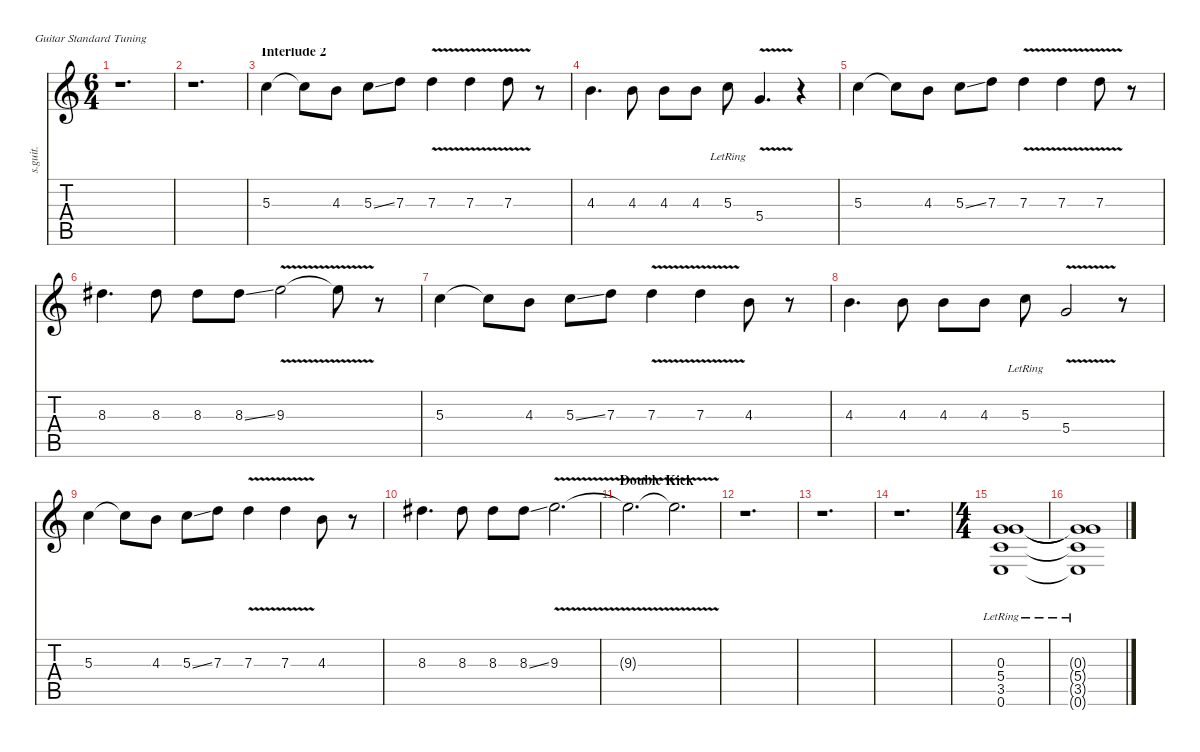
\defaultSystemsLayout 4
\hideDynamics
\bracketExtendMode nobrackets
\track ("Studio Extras" "s.guit.") {instrument distortionguitar}
\staff {score tabs}
\tuning (E4 B3 G3 D3 A2 E2)
\ts (6 4)
\tempo (103 hide)
\clef g2
\ks c
r.1{d dy f} |
r.1{d} |
\section ("" "Interlude 2")
\tempo (108 hide)
5.3.4{lyrics (0 "") lyrics (1 "") lyrics (2 "") lyrics (3 "") lyrics (4 "")} 5.3{t}.8{lyrics (0 "") lyrics (1 "") lyrics (2 "") lyrics (3 "") lyrics (4 "")} 4.3.8{lyrics (0 "") lyrics (1 "") lyrics (2 "") lyrics (3 "") lyrics (4 "")} 5.3{ss}.8{lyrics (0 "") lyrics (1 "") lyrics (2 "") lyrics (3 "") lyrics (4 "")} 7.3.8{lyrics (0 "") lyrics (1 "") lyrics (2 "") lyrics (3 "") lyrics (4 "")} 7.3{v}.4{lyrics (0 "") lyrics (1 "") lyrics (2 "") lyrics (3 "") lyrics (4 "")} 7.3{v}.4{lyrics (0 "") lyrics (1 "") lyrics (2 "") lyrics (3 "") lyrics (4 "")} 7.3{v}.8{lyrics (0 "") lyrics (1 "") lyrics (2 "") lyrics (3 "") lyrics (4 "")} r.8 |
4.3.4{d lyrics (0 "") lyrics (1 "") lyrics (2 "") lyrics (3 "") lyrics (4 "")} 4.3.8{lyrics (0 "") lyrics (1 "") lyrics (2 "") lyrics (3 "") lyrics (4 "")} 4.3.8{lyrics (0 "") lyrics (1 "") lyrics (2 "") lyrics (3 "") lyrics (4 "")} 4.3.8{lyrics (0 "") lyrics (1 "") lyrics (2 "") lyrics (3 "") lyrics (4 "")} 5.3{lr}.8{lyrics (0 "") lyrics (1 "") lyrics (2 "") lyrics (3 "") lyrics (4 "")} 5.4{v}.4{d lyrics (0 "") lyrics (1 "") lyrics (2 "") lyrics (3 "") lyrics (4 "")} r.4 |
5.3.4{lyrics (0 "") lyrics (1 "") lyrics (2 "") lyrics (3 "") lyrics (4 "")} 5.3{t}.8{lyrics (0 "") lyrics (1 "") lyrics (2 "") lyrics (3 "") lyrics (4 "")} 4.3.8{lyrics (0 "") lyrics (1 "") lyrics (2 "") lyrics (3 "") lyrics (4 "")} 5.3{ss}.8{lyrics (0 "") lyrics (1 "") lyrics (2 "") lyrics (3 "") lyrics (4 "")} 7.3.8{lyrics (0 "") lyrics (1 "") lyrics (2 "") lyrics (3 "") lyrics (4 "")} 7.3{v}.4{lyrics (0 "") lyrics (1 "") lyrics (2 "") lyrics (3 "") lyrics (4 "")} 7.3{v}.4{lyrics (0 "") lyrics (1 "") lyrics (2 "") lyrics (3 "") lyrics (4 "")} 7.3{v}.8{lyrics (0 "") lyrics (1 "") lyrics (2 "") lyrics (3 "") lyrics (4 "")} r.8 |
8.3{acc #}.4{d lyrics (0 "") lyrics (1 "") lyrics (2 "") lyrics (3 "") lyrics (4 "")} 8.3{acc #}.8{lyrics (0 "") lyrics (1 "") lyrics (2 "") lyrics (3 "") lyrics (4 "")} 8.3{acc #}.8{lyrics (0 "") lyrics (1 "") lyrics (2 "") lyrics (3 "") lyrics (4 "")} 8.3{ss acc #}.8{lyrics (0 "") lyrics (1 "") lyrics (2 "") lyrics (3 "") lyrics (4 "")} 9.3{v}.2{lyrics (0 "") lyrics (1 "") lyrics (2 "") lyrics (3 "") lyrics (4 "")} 9.3{v t}.8{lyrics (0 "") lyrics (1 "") lyrics (2 "") lyrics (3 "") lyrics (4 "")} r.8 |
5.3.4{lyrics (0 "") lyrics (1 "") lyrics (2 "") lyrics (3 "") lyrics (4 "")} 5.3{t}.8{lyrics (0 "") lyrics (1 "") lyrics (2 "") lyrics (3 "") lyrics (4 "")} 4.3.8{lyrics (0 "") lyrics (1 "") lyrics (2 "") lyrics (3 "") lyrics (4 "")} 5.3{ss}.8{lyrics (0 "") lyrics (1 "") lyrics (2 "") lyrics (3 "") lyrics (4 "")} 7.3.8{lyrics (0 "") lyrics (1 "") lyrics (2 "") lyrics (3 "") lyrics (4 "")} 7.3{v}.4{lyrics (0 "") lyrics (1 "") lyrics (2 "") lyrics (3 "") lyrics (4 "")} 7.3{v}.4{lyrics (0 "") lyrics (1 "") lyrics (2 "") lyrics (3 "") lyrics (4 "")} 4.3.8{lyrics (0 "") lyrics (1 "") lyrics (2 "") lyrics (3 "") lyrics (4 "")} r.8 |
4.3.4{d lyrics (0 "") lyrics (1 "") lyrics (2 "") lyrics (3 "") lyrics (4 "")} 4.3.8{lyrics (0 "") lyrics (1 "") lyrics (2 "") lyrics (3 "") lyrics (4 "")} 4.3.8{lyrics (0 "") lyrics (1 "") lyrics (2 "") lyrics (3 "") lyrics (4 "")} 4.3.8{lyrics (0 "") lyrics (1 "") lyrics (2 "") lyrics (3 "") lyrics (4 "")} 5.3{lr}.8{lyrics (0 "") lyrics (1 "") lyrics (2 "") lyrics (3 "") lyrics (4 "")} 5.4{v}.2{lyrics (0 "") lyrics (1 "") lyrics (2 "") lyrics (3 "") lyrics (4 "")} r.8 |
5.3.4{lyrics (0 "") lyrics (1 "") lyrics (2 "") lyrics (3 "") lyrics (4 "")} 5.3{t}.8{lyrics (0 "") lyrics (1 "") lyrics (2 "") lyrics (3 "") lyrics (4 "")} 4.3.8{lyrics (0 "") lyrics (1 "") lyrics (2 "") lyrics (3 "") lyrics (4 "")} 5.3{ss}.8{lyrics (0 "") lyrics (1 "") lyrics (2 "") lyrics (3 "") lyrics (4 "")} 7.3.8{lyrics (0 "") lyrics (1 "") lyrics (2 "") lyrics (3 "") lyrics (4 "")} 7.3{v}.4{lyrics (0 "") lyrics (1 "") lyrics (2 "") lyrics (3 "") lyrics (4 "")} 7.3{v}.4{lyrics (0 "") lyrics (1 "") lyrics (2 "") lyrics (3 "") lyrics (4 "")} 4.3.8{lyrics (0 "") lyrics (1 "") lyrics (2 "") lyrics (3 "") lyrics (4 "")} r.8 |
8.3{acc #}.4{d lyrics (0 "") lyrics (1 "") lyrics (2 "") lyrics (3 "") lyrics (4 "")} 8.3{acc #}.8{lyrics (0 "") lyrics (1 "") lyrics (2 "") lyrics (3 "") lyrics (4 "")} 8.3{acc #}.8{lyrics (0 "") lyrics (1 "") lyrics (2 "") lyrics (3 "") lyrics (4 "")} 8.3{ss acc #}.8{lyrics (0 "") lyrics (1 "") lyrics (2 "") lyrics (3 "") lyrics (4 "")} 9.3{v}.2{d lyrics (0 "") lyrics (1 "") lyrics (2 "") lyrics (3 "") lyrics (4 "")} |
\section ("" "Double Kick")
9.3{v t}.2{d lyrics (0 "") lyrics (1 "") lyrics (2 "") lyrics (3 "") lyrics (4 "")} 9.3{v t}.2{d lyrics (0 "") lyrics (1 "") lyrics (2 "") lyrics (3 "") lyrics (4 "") dy mp} |
r.1{d} |
r.1{d} |
r.1{d} |
\ts (4 4)
\beaming (8 2 2 2 2)
(0.3{lr} 5.4{lr} 3.5{lr} 0.6{lr}).1{lyrics (0 "") lyrics (1 "") lyrics (2 "") lyrics (3 "") lyrics (4 "") dy f} |
(0.3{lr t} 5.4{lr t} 3.5{lr t} 0.6{lr t}).1{lyrics (0 "") lyrics (1 "") lyrics (2 "") lyrics (3 "") lyrics (4 "")}
